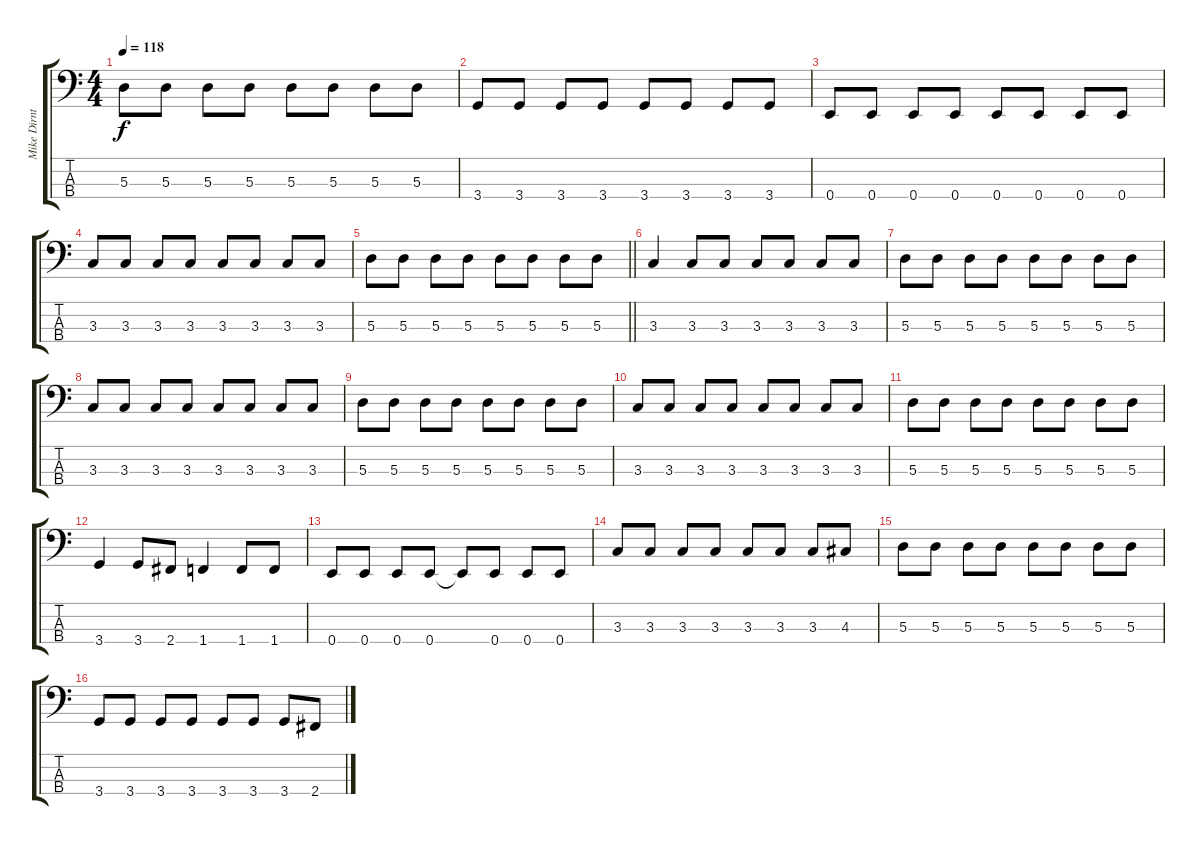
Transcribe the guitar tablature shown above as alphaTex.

\track ("Mike Dirnt" "Mike Dirnt") {instrument electricbassfinger}
\staff {score tabs}
\tuning (G2 D2 A1 E1) {hide}
\ts (4 4)
\tempo 118
\clef f4
\ks c
5.3.8{dy f} 5.3.8 5.3.8 5.3.8 5.3.8 5.3.8 5.3.8 5.3.8 |
3.4.8 3.4.8 3.4.8 3.4.8 3.4.8 3.4.8 3.4.8 3.4.8 |
0.4.8 0.4.8 0.4.8 0.4.8 0.4.8 0.4.8 0.4.8 0.4.8 |
3.3.8 3.3.8 3.3.8 3.3.8 3.3.8 3.3.8 3.3.8 3.3.8 |
\barLineRight lightlight
5.3.8 5.3.8 5.3.8 5.3.8 5.3.8 5.3.8 5.3.8 5.3.8 |
3.3.4 3.3.8 3.3.8 3.3.8 3.3.8 3.3.8 3.3.8 |
5.3.8 5.3.8 5.3.8 5.3.8 5.3.8 5.3.8 5.3.8 5.3.8 |
3.3.8 3.3.8 3.3.8 3.3.8 3.3.8 3.3.8 3.3.8 3.3.8 |
5.3.8 5.3.8 5.3.8 5.3.8 5.3.8 5.3.8 5.3.8 5.3.8 |
3.3.8 3.3.8 3.3.8 3.3.8 3.3.8 3.3.8 3.3.8 3.3.8 |
5.3.8 5.3.8 5.3.8 5.3.8 5.3.8 5.3.8 5.3.8 5.3.8 |
3.4.4 3.4.8 2.4.8 1.4.4 1.4.8 1.4.8 |
0.4.8 0.4.8 0.4.8 0.4.8 0.4{t}.8 0.4.8 0.4.8 0.4.8 |
3.3.8 3.3.8 3.3.8 3.3.8 3.3.8 3.3.8 3.3.8 4.3.8 |
5.3.8 5.3.8 5.3.8 5.3.8 5.3.8 5.3.8 5.3.8 5.3.8 |
3.4.8 3.4.8 3.4.8 3.4.8 3.4.8 3.4.8 3.4.8 2.4.8
